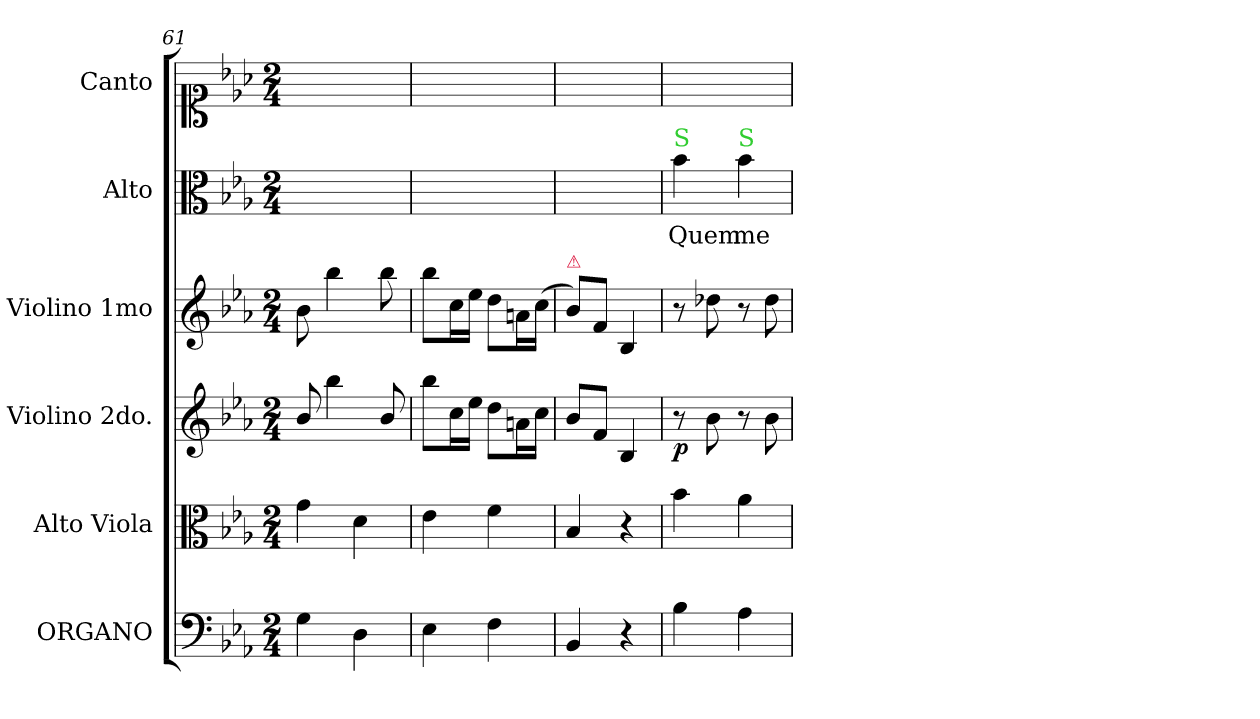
**kern	**kern	**kern	**dynam	**kern	**kern	**text	**kern
*part6	*part5	*part4	*part4	*part3	*part2	*part2	*part1
*staff6	*staff5	*staff4	*staff4	*staff3	*staff2	*staff2	*staff1
*I"ORGANO	*I"Alto Viola	*I"Violino 2do.	*	*I"Violino 1mo	*I"Alto	*	*I"Canto
*I'org	*I'a-vla	*I'vl 2	*	*I'vl 1	*I'A	*	*
*clefF4	*clefC3	*clefG2	*	*clefG2	*clefC3	*	*clefC1
*k[b-e-a-]	*k[b-e-a-]	*k[b-e-a-]	*	*k[b-e-a-]	*k[b-e-a-]	*	*k[b-e-a-]
*E-:	*E-:	*E-:	*	*E-:	*E-:	*	*E-:
*M2/4	*M2/4	*M2/4	*	*M2/4	*M2/4	*	*M2/4
=61	=61	=61	=61	=61	=61	=61	=61
4G\	4g\	8b-/	.	8b-\	2ryy	.	2ryy
.	.	4bb-\	.	4bb-\	.	.	.
4D\	4d\	.	.	.	.	.	.
.	.	8b-/	.	8bb-\	.	.	.
=62	=62	=62	=62	=62	=62	=62	=62
4E-\	4e-\	8bb-\L	.	8bb-\L	2ryy	.	2ryy
.	.	16cc\L	.	16cc\L	.	.	.
.	.	16ee-\JJ	.	16ee-\JJ	.	.	.
4F\	4f\	8dd\L	.	8dd\L	.	.	.
.	.	16an\L	.	16an\L	.	.	.
.	.	16cc\JJ	.	(16cc\JJ	.	.	.
=63	=63	=63	=63	=63	=63	=63	=63
!	!	!	!	!LO:TX:a:color=crimson:t=⚠	!	!	!
4BB-/	4B-/	8b-/L	.	8b-\L)	2ryy	.	2ryy
.	.	8f/J	.	8f/J	.	.	.
4r	4r	4B-/	.	4B-/	.	.	.
=64	=64	=64	=64	=64	=64	=64	=64
!	!	!	!	!	!LO:TX:a:color=limegreen:t=S	!	!
!	!	!	!LO:DY:b	!	!	!	!
4B-\	4b-\	8r	p	8r	4b-\	Quem	2ryy
.	.	8b-\	.	8dd-X\	.	.	.
!	!	!	!	!	!LO:TX:a:color=limegreen:t=S	!	!
4A-\	4a-\	8r	.	8r	4b-\	me-	.
.	.	8b-\	.	8dd-\	.	.	.
=	=	=	=	=	=	=	=
*-	*-	*-	*-	*-	*-	*-	*-
